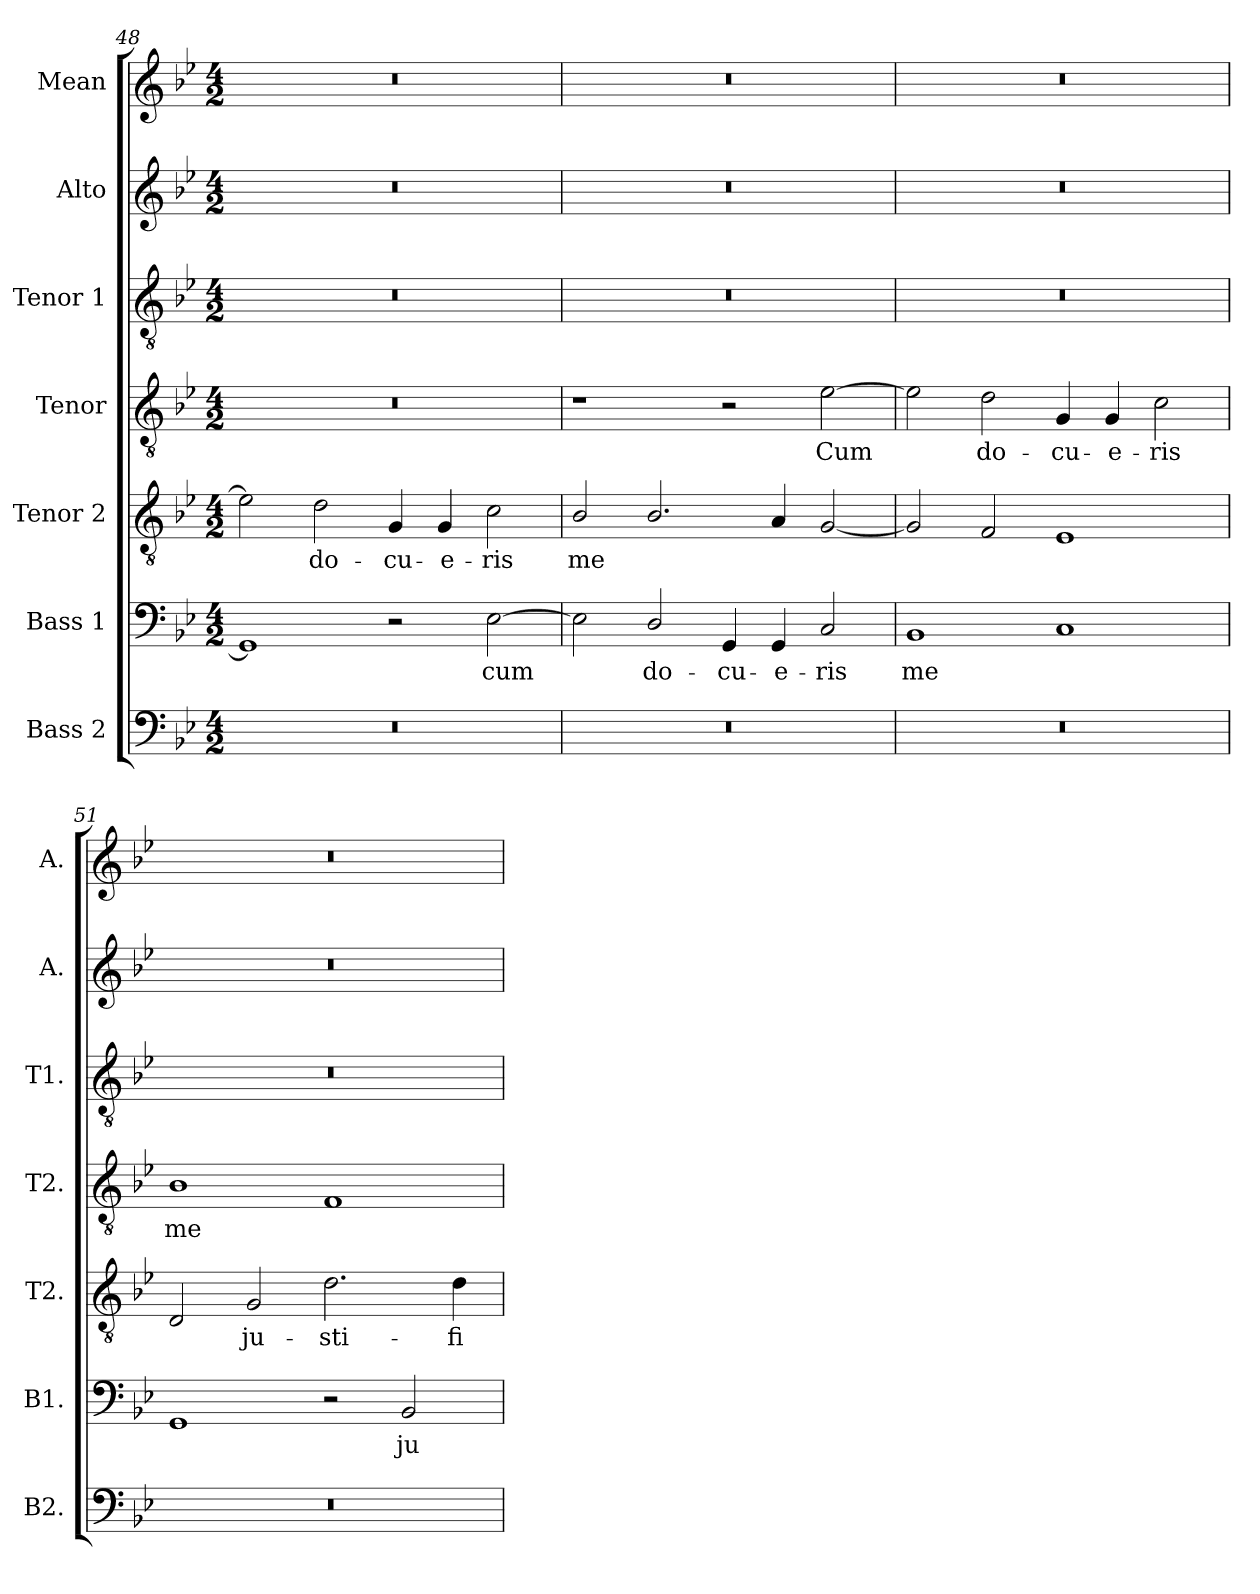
**kern	**kern	**text	**kern	**text	**kern	**text	**kern	**kern	**kern
*part7	*part6	*part6	*part5	*part5	*part4	*part4	*part3	*part2	*part1
*staff7	*staff6	*staff6	*staff5	*staff5	*staff4	*staff4	*staff3	*staff2	*staff1
*I"Bass 2	*I"Bass 1	*	*I"Tenor 2	*	*I"Tenor	*	*I"Tenor 1	*I"Alto	*I"Mean
*I'B2.	*I'B1.	*	*I'T2.	*	*I'T2.	*	*I'T1.	*I'A.	*I'A.
*clefF4	*clefF4	*	*clefGv2	*	*clefGv2	*	*clefGv2	*clefG2	*clefG2
*	*	*	*ITrd7c12	*	*ITrd7c12	*	*ITrd7c12	*	*
*k[b-e-]	*k[b-e-]	*	*k[b-e-]	*	*k[b-e-]	*	*k[b-e-]	*k[b-e-]	*k[b-e-]
*B-:	*B-:	*	*B-:	*	*B-:	*	*B-:	*B-:	*B-:
*M4/2	*M4/2	*	*M4/2	*	*M4/2	*	*M4/2	*M4/2	*M4/2
=48	=48	=48	=48	=48	=48	=48	=48	=48	=48
!LO:N:vis=1	!	!	!	!	!LO:N:vis=1	!	!LO:N:vis=1	!LO:N:vis=1	!LO:N:vis=1
0r	1GGi]	.	2E-i\]	.	0r	.	0r	0r	0r
!	!	!	!	!LO:LY:b:color=#000000	!	!	!	!	!
.	.	.	2Di\	do-	.	.	.	.	.
!	!	!	!	!LO:LY:b:color=#000000	!	!	!	!	!
.	2r	.	4GGi/	-cu-	.	.	.	.	.
!	!	!	!	!LO:LY:b:color=#000000	!	!	!	!	!
.	.	.	4GGi/	-e-	.	.	.	.	.
!	!	!LO:LY:b:color=#000000	!	!	!	!	!	!	!
!	!	!	!	!LO:LY:b:color=#000000	!	!	!	!	!
.	[2E-i\	cum	2Ci\	-ris	.	.	.	.	.
=49	=49	=49	=49	=49	=49	=49	=49	=49	=49
!LO:N:vis=1	!	!	!	!	!	!	!	!	!
!	!	!	!	!LO:LY:b:color=#000000	!	!	!LO:N:vis=1	!LO:N:vis=1	!LO:N:vis=1
0r	2E-i\]	.	2BB-i/	me	1r	.	0r	0r	0r
!	!	!LO:LY:b:color=#000000	!	!	!	!	!	!	!
.	2Di/	do-	2.BB-i/	.	.	.	.	.	.
!	!	!LO:LY:b:color=#000000	!	!	!	!	!	!	!
.	4GGi/	-cu-	.	.	2r	.	.	.	.
!	!	!LO:LY:b:color=#000000	!	!	!	!	!	!	!
.	4GGi/	-e-	4AAi/	.	.	.	.	.	.
!	!	!LO:LY:b:color=#000000	!	!	!	!	!	!	!
!	!	!	!	!	!	!LO:LY:b:color=#000000	!	!	!
.	2Ci/	-ris	[2GGi/	.	[2E-i\	Cum	.	.	.
!!LO:LB:g=z
=50	=50	=50	=50	=50	=50	=50	=50	=50	=50
!LO:N:vis=1	!	!	!	!	!	!	!	!	!
!	!	!LO:LY:b:color=#000000	!	!	!	!	!LO:N:vis=1	!LO:N:vis=1	!LO:N:vis=1
0r	1BB-i	me	2GGi/]	.	2E-i\]	.	0r	0r	0r
!	!	!	!	!	!	!LO:LY:b:color=#000000	!	!	!
.	.	.	2FFi/	.	2Di\	do-	.	.	.
!	!	!	!	!	!	!LO:LY:b:color=#000000	!	!	!
.	1Ci	.	1EE-i	.	4GGi/	-cu-	.	.	.
!	!	!	!	!	!	!LO:LY:b:color=#000000	!	!	!
.	.	.	.	.	4GGi/	-e-	.	.	.
!	!	!	!	!	!	!LO:LY:b:color=#000000	!	!	!
.	.	.	.	.	2Ci\	-ris	.	.	.
=51	=51	=51	=51	=51	=51	=51	=51	=51	=51
!LO:N:vis=1	!	!	!	!	!	!	!	!	!
!	!	!	!	!	!	!LO:LY:b:color=#000000	!LO:N:vis=1	!LO:N:vis=1	!LO:N:vis=1
0r	1GGi	.	2DDi/	.	1BB-i	me	0r	0r	0r
!	!	!	!	!LO:LY:b:color=#000000	!	!	!	!	!
.	.	.	2GGi/	ju-	.	.	.	.	.
!	!	!	!	!LO:LY:b:color=#000000	!	!	!	!	!
.	2r	.	2.Di\	-sti-	1FFi	.	.	.	.
!	!	!LO:LY:b:color=#000000	!	!	!	!	!	!	!
.	2BB-i/	ju-	.	.	.	.	.	.	.
!	!	!	!	!LO:LY:b:color=#000000	!	!	!	!	!
.	.	.	4Di\	-fi-	.	.	.	.	.
=	=	=	=	=	=	=	=	=	=
*-	*-	*-	*-	*-	*-	*-	*-	*-	*-
